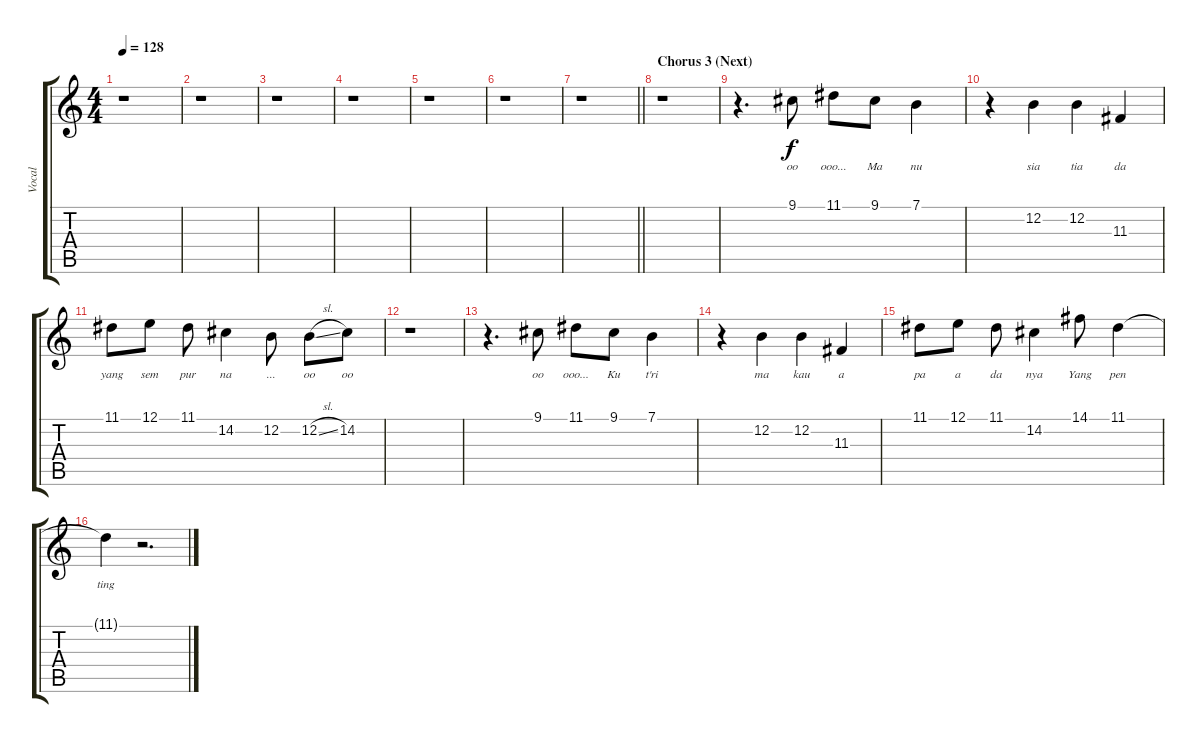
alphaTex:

\track ("Vocal" "Vocal") {instrument oboe}
\staff {score tabs}
\tuning (E4 B3 G3 D3 A2 E2) {hide}
\ts (4 4)
\tempo 128
\clef g2
\ks c
r.1{dy f} |
r.1 |
r.1 |
r.1 |
r.1 |
r.1 |
\barLineRight lightlight
r.1 |
\section ("" "Chorus 3 (Next)")
r.1 |
r.4{d} 9.1.8{lyrics (0 "oo") lyrics (1 "") lyrics (2 "") lyrics (3 "") lyrics (4 "")} 11.1.8{lyrics (0 "ooo...") lyrics (1 "") lyrics (2 "") lyrics (3 "") lyrics (4 "")} 9.1.8{lyrics (0 "Ma") lyrics (1 "") lyrics (2 "") lyrics (3 "") lyrics (4 "")} 7.1.4{lyrics (0 "nu") lyrics (1 "") lyrics (2 "") lyrics (3 "") lyrics (4 "")} |
r.4 12.2.4{lyrics (0 "sia") lyrics (1 "") lyrics (2 "") lyrics (3 "") lyrics (4 "")} 12.2.4{lyrics (0 "tia") lyrics (1 "") lyrics (2 "") lyrics (3 "") lyrics (4 "")} 11.3.4{lyrics (0 "da") lyrics (1 "") lyrics (2 "") lyrics (3 "") lyrics (4 "")} |
11.1.8{lyrics (0 "yang") lyrics (1 "") lyrics (2 "") lyrics (3 "") lyrics (4 "")} 12.1.8{lyrics (0 "sem") lyrics (1 "") lyrics (2 "") lyrics (3 "") lyrics (4 "")} 11.1.8{lyrics (0 "pur") lyrics (1 "") lyrics (2 "") lyrics (3 "") lyrics (4 "")} 14.2.4{lyrics (0 "na") lyrics (1 "") lyrics (2 "") lyrics (3 "") lyrics (4 "")} 12.2.8{lyrics (0 "...") lyrics (1 "") lyrics (2 "") lyrics (3 "") lyrics (4 "")} 12.2{sl}.8{lyrics (0 "oo") lyrics (1 "") lyrics (2 "") lyrics (3 "") lyrics (4 "")} 14.2.8{lyrics (0 "oo") lyrics (1 "") lyrics (2 "") lyrics (3 "") lyrics (4 "")} |
r.1 |
r.4{d} 9.1.8{lyrics (0 "oo") lyrics (1 "") lyrics (2 "") lyrics (3 "") lyrics (4 "")} 11.1.8{lyrics (0 "ooo...") lyrics (1 "") lyrics (2 "") lyrics (3 "") lyrics (4 "")} 9.1.8{lyrics (0 "Ku") lyrics (1 "") lyrics (2 "") lyrics (3 "") lyrics (4 "")} 7.1.4{lyrics (0 "t'ri") lyrics (1 "") lyrics (2 "") lyrics (3 "") lyrics (4 "")} |
r.4 12.2.4{lyrics (0 "ma") lyrics (1 "") lyrics (2 "") lyrics (3 "") lyrics (4 "")} 12.2.4{lyrics (0 "kau") lyrics (1 "") lyrics (2 "") lyrics (3 "") lyrics (4 "")} 11.3.4{lyrics (0 "a") lyrics (1 "") lyrics (2 "") lyrics (3 "") lyrics (4 "")} |
11.1.8{lyrics (0 "pa") lyrics (1 "") lyrics (2 "") lyrics (3 "") lyrics (4 "")} 12.1.8{lyrics (0 "a") lyrics (1 "") lyrics (2 "") lyrics (3 "") lyrics (4 "")} 11.1.8{lyrics (0 "da") lyrics (1 "") lyrics (2 "") lyrics (3 "") lyrics (4 "")} 14.2.4{lyrics (0 "nya") lyrics (1 "") lyrics (2 "") lyrics (3 "") lyrics (4 "")} 14.1.8{lyrics (0 "Yang") lyrics (1 "") lyrics (2 "") lyrics (3 "") lyrics (4 "")} 11.1.4{lyrics (0 "pen") lyrics (1 "") lyrics (2 "") lyrics (3 "") lyrics (4 "")} |
11.1{t}.4{lyrics (0 "ting") lyrics (1 "") lyrics (2 "") lyrics (3 "") lyrics (4 "")} r.2{d}
